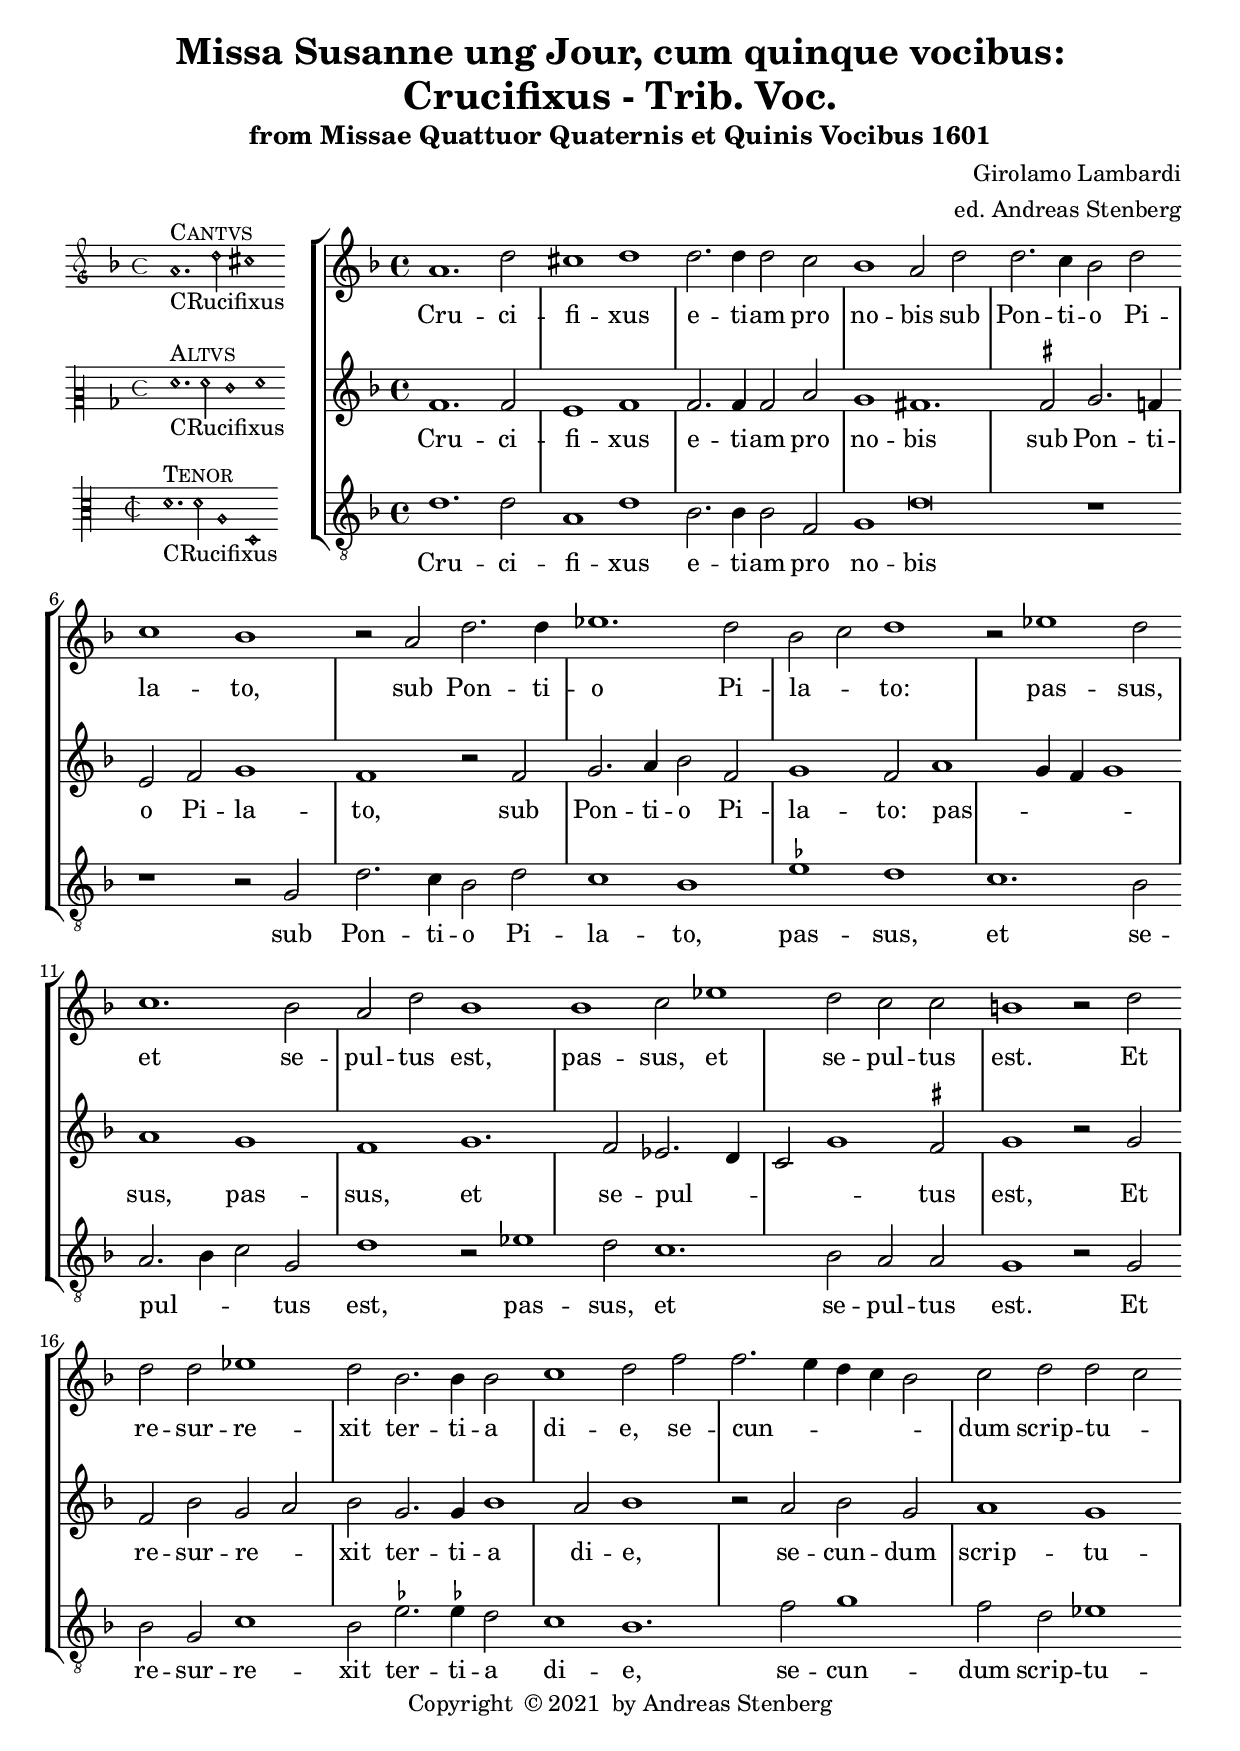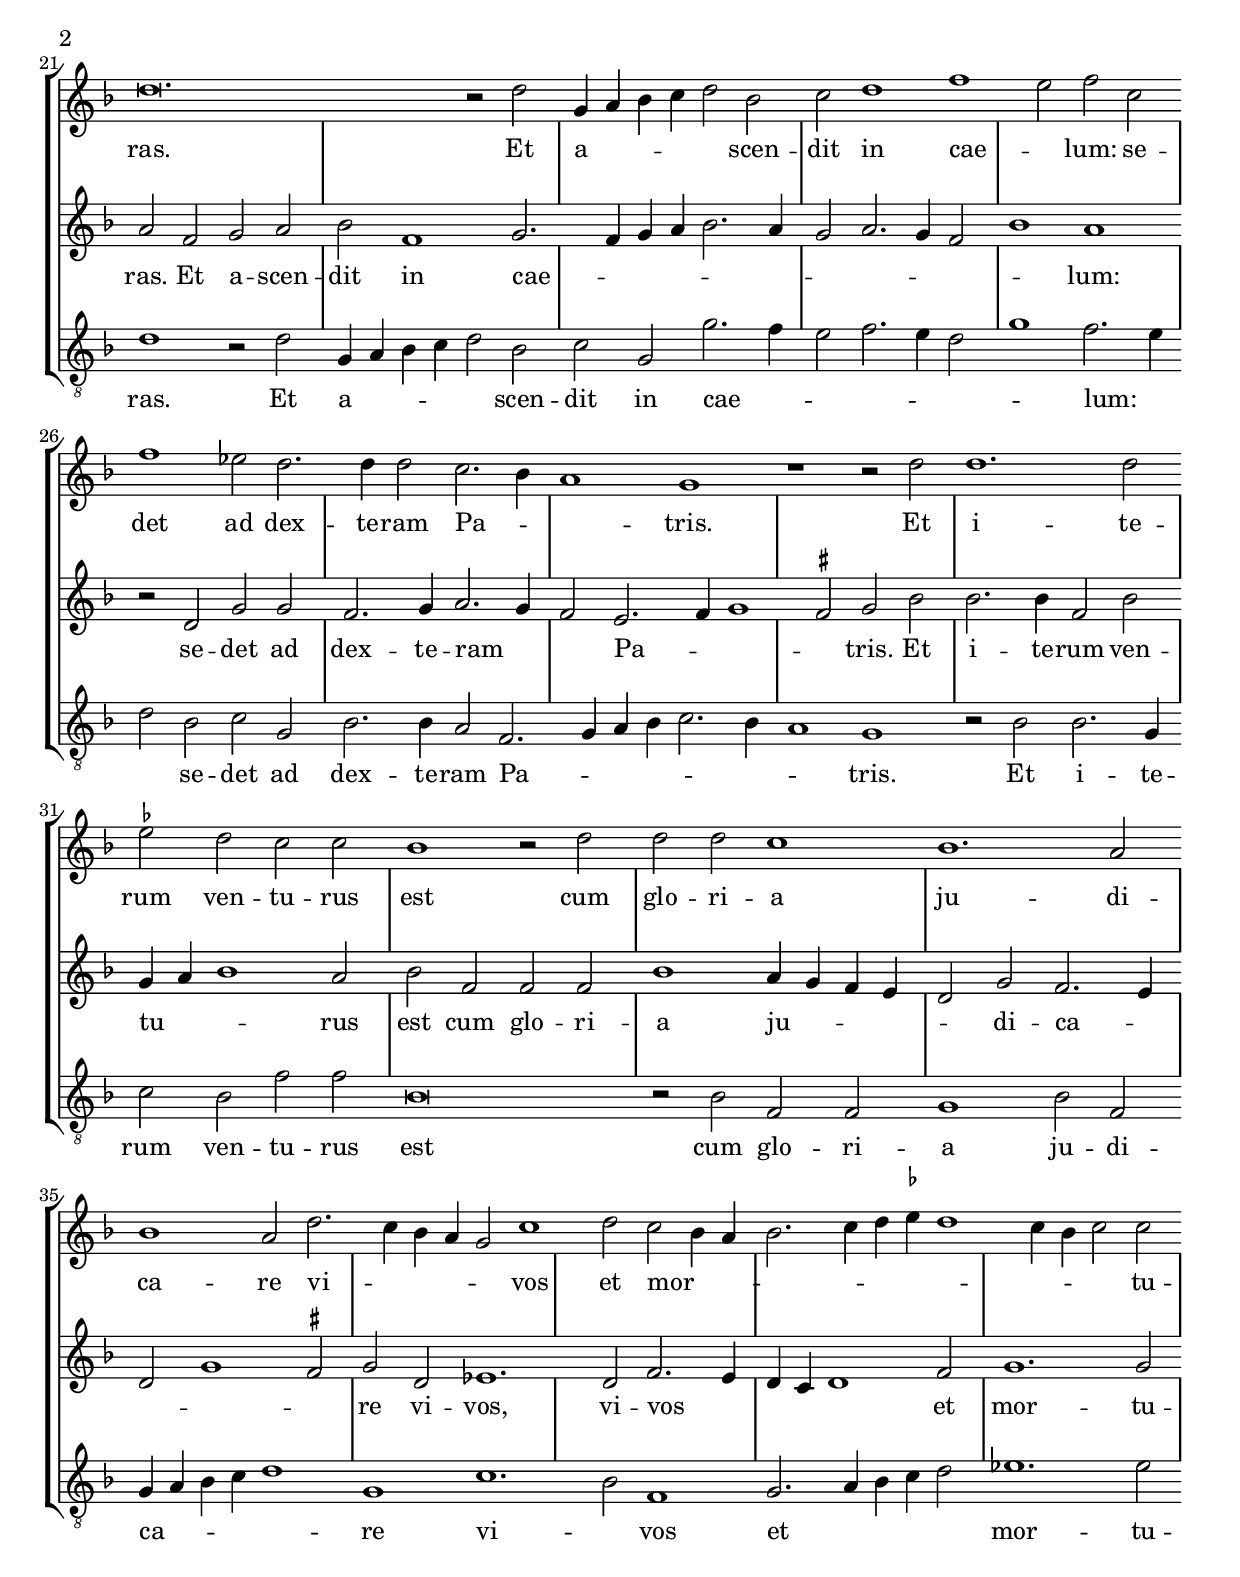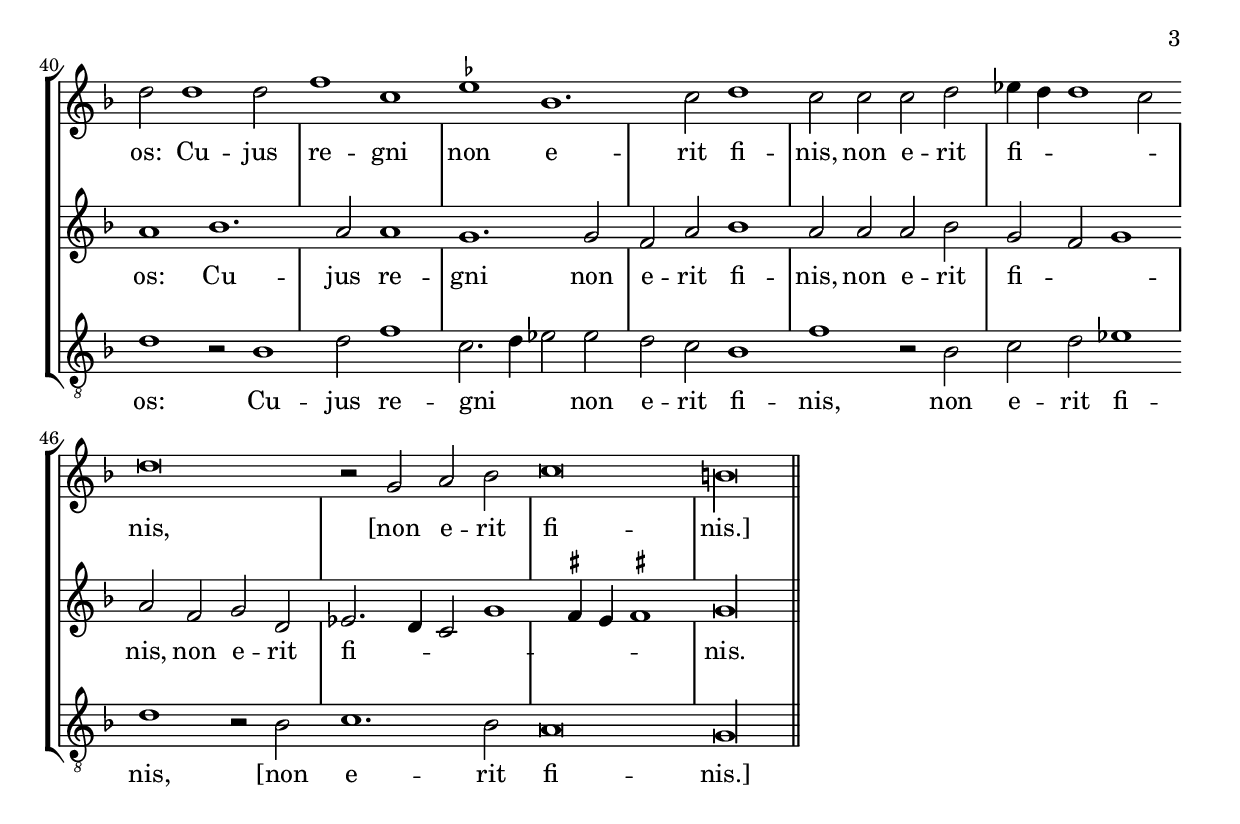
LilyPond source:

\version "2.18.0"
\include "deutsch.ly"
#(append! supported-clefs '(("mensural-f3" . ("clefs.mensural.f" 0 0))))
ficta = \once \set suggestAccidentals =##t
\header {
  title = \markup {
    \center-column {
      "Missa Susanne ung Jour, cum quinque vocibus:"
      \fontsize #0.5 "Crucifixus - Trib. Voc."
      %      "Wann er zu nacht"
      \vspace #0.5
    }
  }
  subtitle = "from Missae Quattuor Quaternis et Quinis Vocibus 1601"
  composer = "Girolamo Lambardi"
  arranger = "ed. Andreas Stenberg"
  poet = ""
  meter =""
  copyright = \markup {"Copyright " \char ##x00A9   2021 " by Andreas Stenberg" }
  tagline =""
}
%{
\tocItem \markup "Crucifixus etiam pro nobis - Trib. Voc"
\markup {
  \fill-line {
    \override #'(font-name . "Perpetua Titling MT")
    \fontsize #1  "Crucifixus etiam pro nobis - Trib. Voc"
  }
}
%}
globalVII = {
  \key f \major
}

sopMusicVII = \relative c'' {

  \set Score.tempoHideNote = ##t
  \tempo 1 = 72
  \time 4/4
  \set Timing.measureLength = #(ly:make-moment 4/2)
  \override Staff.BarLine.transparent = ##t
  a1. d2
  cis1 d1
  d2. d4 d2 c2
  b1 a2 d2
  d2. c4 b2 d2
  c1 b1
  r2 a2 d2. d4
  es1. d2
  b2( c2)

  d1
  r2 es1 d2
  c1. b2
  a2 d2 b1
  b1 c2 es1
  d2 c2 c2
  h1 r2 d2
  d2 d2 es1
  d2 b2. b4 b2
  c1 d2 f2

  f2.( e4 d4 c4 b2)
  c2 d2 d2( c2)
  d\breve.
  r2 d2
  g,4( a4 b4 c4 d2) b2
  c2 d1 f1(
  e2) f2 c2
  f1  es2 d2.
  d4 d2 c2.( b4

  a1) g1
  r1 r2 d'2
  d1. d2
  \ficta es2 d2 c2 c2
  b1 r2 d2
  d2 d2 c1
  b1. a2
  b1 a2 d2.(
  c4 b4 a4 g2) c1
  d2 c2( b4 a4

  b2. c4 d4 \ficta es4 d1
  c4 b4 c2) c2
  d2 d1 d2
  f1 c1
  \ficta es1 b1.
  c2 d1
  c2 c2 c2 d2
  es4( d4 d1 c2)
  d\breve
  r2 g,2 a2 b2
  c\breve
  \cadenzaOn
  h\longa
  \revert Staff.BarLine.transparent
  \bar "||"
  \cadenzaOff
}
sopWordsVII = \lyricmode {
Cru -- ci -- fi -- xus e -- ti -- am pro no -- bis sub Pon -- ti -- o Pi -- la -- to,
sub Pon -- ti -- o Pi -- la -- to:
pas -- sus, et se -- pul -- tus est,
pas -- sus, et se -- pul -- tus est.

Et re -- sur -- re -- xit ter -- ti -- a di -- e,
se -- cun -- dum scrip -- tu -- ras.
Et a -- scen -- dit in cae -- lum:
se -- det ad dex -- te -- ram Pa -- tris.
Et i -- te -- rum ven -- tu -- rus est
cum glo -- ri -- a ju -- di -- ca -- re vi -- vos et mor -- tu -- os:
Cu -- jus re -- gni non e -- rit fi -- nis,
non e -- rit fi -- nis,
[non e -- rit fi -- nis.]

Et in Spi -- ri -- tum sanc -- tum Do -- mi -- num,
et vi -- vi -- fi -- can -- tem:
Qui ex Pa -- tre, Fi -- lio -- que pro -- ce -- dit.
Qui cum Pa -- tre, et Fi -- lio si -- mul ado -- ra -- tur,
et con -- glo -- ri -- fi -- ca -- tur:
Qui lo -- cu -- tus est per Pro -- phe -- tas.

Et unam, sanc -- tam, ca -- tho -- li -- cam et apo -- sto -- li -- cam Ec -- cle -- siam.
Con -- fi -- teor unum bap -- ti -- sma
in re -- mis -- sio -- nem pec -- ca -- to -- rum.
Et ex -- pec -- to re -- sur -- rec -- tio -- nem mor -- tuo -- rum
Et vi -- tam ven -- tu -- ri sae -- cu -- li.
Amen.
}
altoMusicVII = \relative c' {
  \override Staff.BarLine.transparent = ##t
  f1. f2
  e1 f1
  f2. f4 f2 a2
  g1 fis1.
  \ficta fis2 g2. f4
  e2 f2 g1
  f1 r2 f2
  g2. a4 b2 f2
  g1 f2

  a1(
  g4 f4 g1)
  a1 g1
  f1 g1.
  f2 es2.( d4
  c2 g'1) \ficta fis2
  g1 r2 g2
  f2 b2 g2( a2)
  b2 g2. g4 b1
  a2 b1
  r2 a2 b2 g2

  a1 g1
  a2 f2 g2 a2
  b2 f1 g2.(
  f4 g4 a4 b2. a4
  g2 a2. g4 f2
  b1) a1
  r2 d,2 g2 g2
  f2. g4 a2.( g4
  f2) e2.( f4

  g1
  \ficta fis2) g2 b2
  b2. b4 f2 b2
  g4( a4 b1) a2
  b2 f2 f2 f2
  b1 a4( g4 f4 e4
  d2) g2 f2.( e4
  d2 g1 \ficta fis2)
  g2 d2

  es1.
  d2 f2.( e4 d4 c4
  d1) f2
  g1. g2
  a1 b1.
  a2 a1
  g1. g2
  f2 a2 b1
  a2 a2 a2 b2
  g2( f2 g1)
  a2 f2 g2

  d2
  es2.( d4 c2 g'1
  \ficta fis4 e4 \ficta  fis!1)
  g\longa
  \revert Staff.BarLine.transparent
}
altoWordsVII = \lyricmode {
Cru -- ci -- fi -- xus e -- ti -- am pro no -- bis sub Pon -- ti -- o Pi -- la -- to,
sub Pon -- ti -- o Pi -- la -- to:
pas -- sus,
pas -- sus, et se -- pul -- tus est,

Et re -- sur -- re -- xit ter -- ti -- a di -- e,
se -- cun -- dum scrip -- tu -- ras.
Et a -- scen -- dit in cae -- lum:
se -- det ad dex -- te -- ram Pa -- tris.
Et i -- te -- rum ven -- tu -- rus est
cum glo -- ri -- a ju -- di -- ca -- re vi -- vos,
vi -- vos et mor -- tu -- os:
Cu -- jus re -- gni non e -- rit fi -- nis,
non e -- rit fi -- nis,
non e -- rit fi -- nis.

Et in Spi -- ri -- tum sanc -- tum Do -- mi -- num,
et vi -- vi -- fi -- can -- tem:
Qui ex Pa -- tre, Fi -- lio -- que pro -- ce -- dit.
Qui cum Pa -- tre, et Fi -- lio si -- mul ado -- ra -- tur,
et con -- glo -- ri -- fi -- ca -- tur:
Qui lo -- cu -- tus est per Pro -- phe -- tas.

Et unam, sanc -- tam, ca -- tho -- li -- cam et apo -- sto -- li -- cam Ec -- cle -- siam.
Con -- fi -- teor unum bap -- ti -- sma
in re -- mis -- sio -- nem pec -- ca -- to -- rum.
Et ex -- pec -- to re -- sur -- rec -- tio -- nem mor -- tuo -- rum
Et vi -- tam ven -- tu -- ri sae -- cu -- li.
Amen.
}

tenorMusicVII = \relative c {
  \override Staff.BarLine.transparent = ##t
  d'1. d2
  a1 d1
  b2. b4 b2 f2
  g1 d'\breve
  r1
  r1 r2 g,2
  d'2. c4 b2 d2
  c1 b1
  \ficta es1 d1
  c1. b2
  a2.( b4

  c2) g2
  d'1 r2 es1
  d2 c1.
  b2 a2 a2
  g1 r2 g2
  b2 g2 c1
  b2 \ficta es2. \ficta  es!4 d2
  c1 b1.
  f'2 g1
  f2 d2 es1
  d1 r2 d2

  g,4( a4 b4 c4 d2) b2
  c2 g2 g'2.( f4
  e2 f2. e4 d2
  g1) f2.( e4
  d2) b2 c2 g2
  b2. b4 a2 f2.(
  g4 a4 b4 c2. b4

  a1) g1
  r2 b2 b2. g4
  c2 b2 f'2 f2
  b,\breve
  r2 b2 f2 f2
  g1 b2 f2
  g4( a4 b4 c4 d1)
  g,1 c1.(
  b2) f1
  g2.( a4 b4 c4 d2)

  es1. es2
  d1 r2 b1
  d2 f1
  c2.( d4 es2) es2
  d2 c2 b1
  f'1 r2 b,2
  c2 d2 es1
  d1 r2 b2
  c1. b2
  a\breve
  g\longa


  \revert Staff.BarLine.transparent
}
tenorWordsVII = \lyricmode {
Cru -- ci -- fi -- xus e -- ti -- am pro no -- bis sub Pon -- ti -- o Pi -- la -- to,
pas -- sus, et se -- pul -- tus est,
pas -- sus, et se -- pul -- tus est.

Et re -- sur -- re -- xit ter -- ti -- a di -- e,
se -- cun -- dum scrip -- tu -- ras.
Et a -- scen -- dit in cae -- lum:
se -- det ad dex -- te -- ram Pa -- tris.
Et i -- te -- rum ven -- tu -- rus est
cum glo -- ri -- a ju -- di -- ca -- re vi -- vos et mor -- tu -- os:
Cu -- jus re -- gni non e -- rit fi -- nis,
non e -- rit fi -- nis,
[non e -- rit fi -- nis.]

Et in Spi -- ri -- tum sanc -- tum Do -- mi -- num,
et vi -- vi -- fi -- can -- tem:
Qui ex Pa -- tre, Fi -- lio -- que pro -- ce -- dit.
Qui cum Pa -- tre, et Fi -- lio si -- mul ado -- ra -- tur,
et con -- glo -- ri -- fi -- ca -- tur:
Qui lo -- cu -- tus est per Pro -- phe -- tas.

Et unam, sanc -- tam, ca -- tho -- li -- cam et apo -- sto -- li -- cam Ec -- cle -- siam.
Con -- fi -- teor unum bap -- ti -- sma
in re -- mis -- sio -- nem pec -- ca -- to -- rum.
Et ex -- pec -- to re -- sur -- rec -- tio -- nem mor -- tuo -- rum
Et vi -- tam ven -- tu -- ri sae -- cu -- li.
Amen.
}
incipitVIIDiscantus = \markup {
  \score {
    {
      %      \set Staff.instrumentName = #"Tenor "
      \override NoteHead.style = #'neomensural
      \override Rest.style = #'neomensural
      \override Staff.TimeSignature.style = #'mensural
      \cadenzaOn
      \clef "petrucci-g"
      \key f \major
      \time 4/4

      a'1. ^\markup { \smallCaps"Cantvs"} _"CRucifixus"
      d''2 cis''1
    }
    \layout {
      \context {
        \Voice
        \remove "Ligature_bracket_engraver"
        \consists "Mensural_ligature_engraver"
      }
      line-width = 4.5\cm
    }
  }
}


incipitVIIAltus = \markup {
  \score {
    {
      %      \set Staff.instrumentName = #"Tenor "
      \override NoteHead.style = #'neomensural
      \override Rest.style = #'neomensural
      \override Staff.TimeSignature.style = #'mensural
      \cadenzaOn
      \clef "petrucci-c2"
      \key f \major
      \time 4/4
      f'1.^\markup \smallCaps"Altvs"_"CRucifixus"
      f'2 e'1 f'1
    }
    \layout {
      \context {
        \Voice
        \remove "Ligature_bracket_engraver"
        \consists "Mensural_ligature_engraver"
      }
      line-width = 4.5\cm
    }
  }
}


incipitVIITenor = \markup {
  \score {
    {
      %      \set Staff.instrumentName = #"Tenor "
      \override NoteHead.style = #'neomensural
      \override Rest.style = #'neomensural
      \override Staff.TimeSignature.style = #'mensural
      \cadenzaOn
      \clef "petrucci-c3"
      \key c \major
      \time 2/2
      d'1.^\markup \smallCaps"Tenor"_"CRucifixus"
      d'2
      a1 d1
    }
    \layout {
      \context {
        \Voice
        \remove "Ligature_bracket_engraver"
        \consists "Mensural_ligature_engraver"
      }
      line-width = 4.5\cm
    }
  }
}


\score {
  <<
    \new StaffGroup \with {
      \override VerticalAxisGroup.staff-staff-spacing = #'((basic-distance . 12))
    } <<
      \new Staff = treble <<
        \set Staff.instrumentName = \incipitVIIDiscantus
        \new Voice = "sopranos" {
          \set  Staff.midiInstrument ="choir aahs"
          %	\voiceOne
          << \globalVII \sopMusicVII >>
        }
      >>
      \new Lyrics = sopranos { s1 }

      \new Staff = "medius" <<
        \set Staff.instrumentName = \incipitVIIAltus

        \new Voice = "altos" {
          %	\voiceTwo
          \set  Staff.midiInstrument ="choir aahs"
          << \globalVII \altoMusicVII >>
        }
      >>

      \new Lyrics = "altos" { s1 }

      \new Staff ="tenors" {
        \set Staff.instrumentName = \incipitVIITenor

        \new Voice = "tenors" {
          \set  Staff.midiInstrument ="choir aahs"
          \clef "treble_8"
          %	\voiceTwo
          << \globalVII \tenorMusicVII >>
        }
      }
    >>
    \new Lyrics = basses { s1 }

    \context Lyrics = sopranos \lyricsto sopranos \sopWordsVII
    \context Lyrics = altos \lyricsto altos \altoWordsVII
    \context Lyrics = tenors \lyricsto tenors \tenorWordsVII
  >>
  \layout {
    \context {
      \Score
      % no bars in staves
      %      \override BarLine.transparent = ##t

    }
    % the next three instructions keep the lyrics between the bar lines
    \context {
      \Lyrics
      \consists "Bar_engraver"
      \override BarLine.transparent = ##t
    }
    \context {
      \StaffGroup
      \consists "Separating_line_group_engraver"
    }
    \context {
      \Voice
      % no slurs
      \override Slur.transparent = ##t
      % Comment in the below "\remove" command to allow line
      % breaking also at those barlines where a note overlaps
      % into the next bar.  The command is commented out in this
      % short example score, but especially for large scores, you
      % will typically yield better line breaking and thus improve
      % overall spacing if you comment in the following command.
      %\remove "Forbid_line_break_engraver"
    }
    indent = 4.5\cm
  }

}
\score {
  <<
    \new StaffGroup \with {
      \override VerticalAxisGroup.staff-staff-spacing = #'((basic-distance . 12))
    } <<
      \new Staff = treble <<
        \set Staff.instrumentName = \incipitVIIDiscantus
        \new Voice = "sopranos" {
          \set  Staff.midiInstrument ="choir aahs"
          %	\voiceOne
          << \globalVII \sopMusicVII >>
        }
      >>
      \new Lyrics = sopranos { s1 }

      \new Staff = "medius" <<
        \set Staff.instrumentName = \incipitVIIAltus

        \new Voice = "altos" {
          %	\voiceTwo
          \set  Staff.midiInstrument ="choir aahs"
          << \globalVII \altoMusicVII >>
        }
      >>

      \new Lyrics = "altos" { s1 }

      \new Staff ="tenors" {
        \set Staff.instrumentName = \incipitVIITenor

        \new Voice = "tenors" {
          \set  Staff.midiInstrument ="choir aahs"
          \clef "treble_8"
          %	\voiceTwo
          << \globalVII \tenorMusicVII >>
        }
      }
    >>
    \new Lyrics = basses { s1 }

    \context Lyrics = sopranos \lyricsto sopranos \sopWordsVII
    \context Lyrics = altos \lyricsto altos \altoWordsVII
    \context Lyrics = tenors \lyricsto tenors \tenorWordsVII
  >>
  \midi {}
}
\paper {
  ragged-bottom = ##t
  ragged-last-bottom = ##t
  ragged-last = ##t
}

%{
convert-ly.py (GNU LilyPond) 2.18.2  convert-ly.py: Processing `'...
Applying conversion: 2.15.7, 2.15.9, 2.15.10, 2.15.16, 2.15.17,
2.15.18, 2.15.19, 2.15.20, 2.15.25, 2.15.32, 2.15.39, 2.15.40,
2.15.42, 2.15.43, 2.16.0, 2.17.0, 2.17.4, 2.17.5, 2.17.6, 2.17.11,
2.17.14, 2.17.15, 2.17.18, 2.17.19, 2.17.20, 2.17.25, 2.17.27,
2.17.29, 2.17.97, 2.18.0
%}
